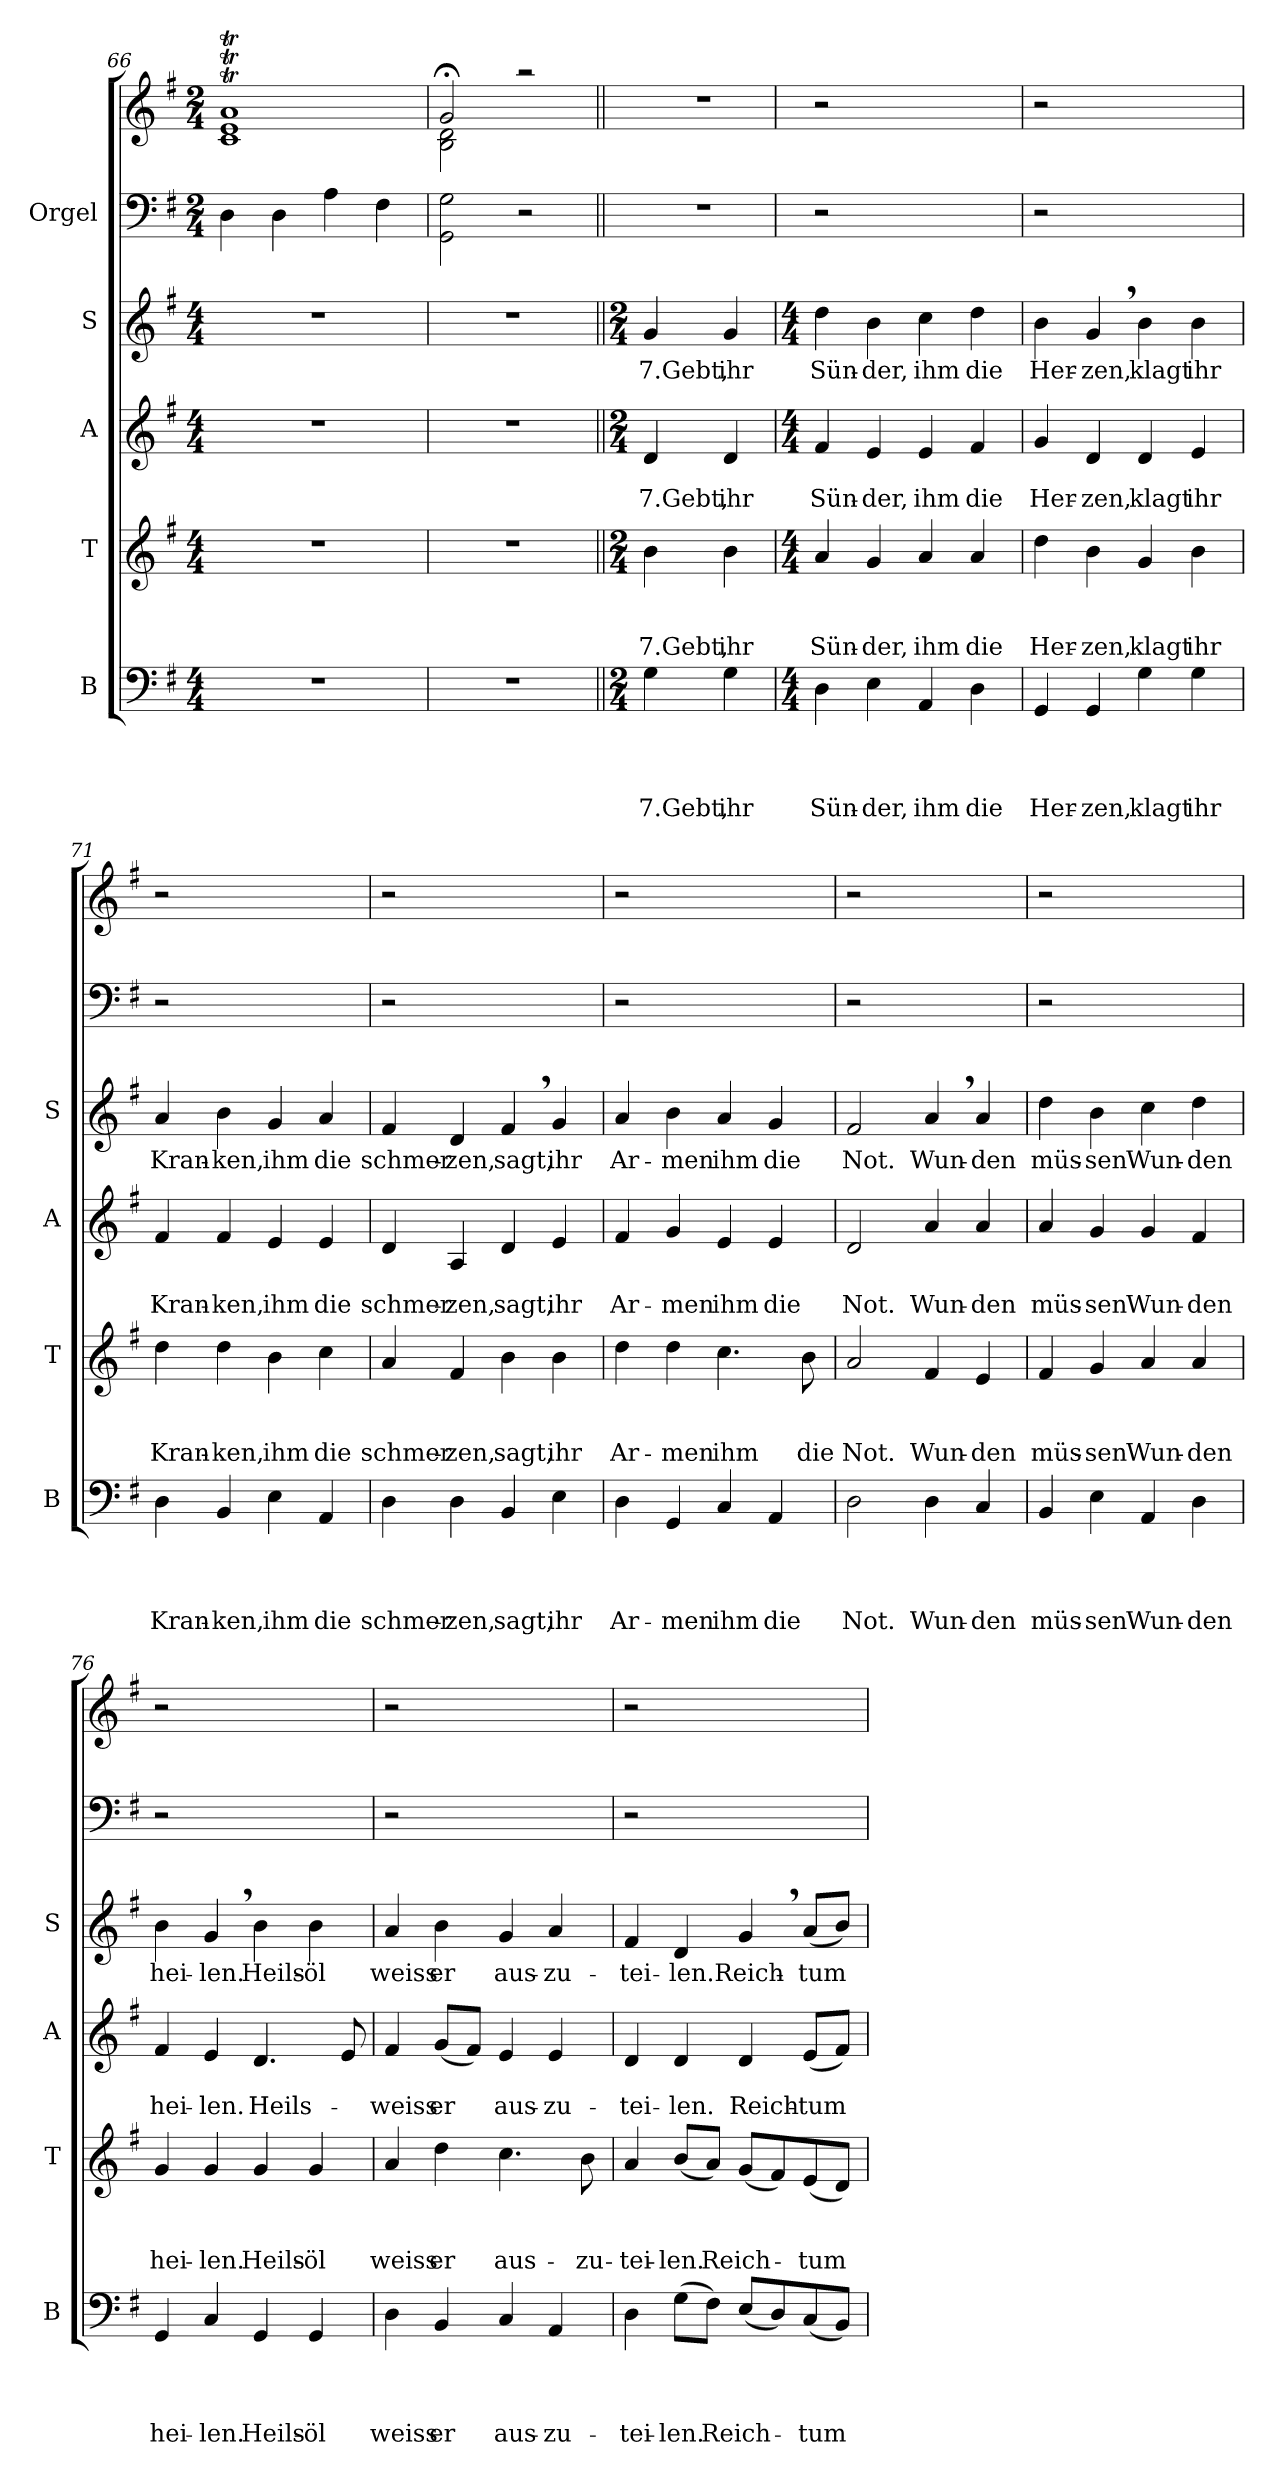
**kern	**text	**text	**text	**text	**kern	**text	**text	**text	**kern	**text	**text	**kern	**text	**kern	**kern
*part5	*part5	*part5	*part5	*part5	*part4	*part4	*part4	*part4	*part3	*part3	*part3	*part2	*part2	*part1	*part1
*staff6	*staff6	*staff6	*staff6	*staff6	*staff5	*staff5	*staff5	*staff5	*staff4	*staff4	*staff4	*staff3	*staff3	*staff2	*staff1
*I"B	*	*	*	*	*I"T	*	*	*	*I"A	*	*	*I"S	*	*I"Orgel	*
*I'B	*	*	*	*	*I'T	*	*	*	*I'A	*	*	*I'S	*	*	*
*clefF4	*	*	*	*	*clefG2	*	*	*	*clefG2	*	*	*clefG2	*	*clefF4	*clefG2
*k[f#]	*	*	*	*	*k[f#]	*	*	*	*k[f#]	*	*	*k[f#]	*	*k[f#]	*k[f#]
*G:	*	*	*	*	*G:	*	*	*	*G:	*	*	*G:	*	*G:	*G:
*M4/4	*	*	*	*	*M4/4	*	*	*	*M4/4	*	*	*M4/4	*	*M2/4	*M2/4
=66	=66	=66	=66	=66	=66	=66	=66	=66	=66	=66	=66	=66	=66	=66	=66
1r	.	.	.	.	1r	.	.	.	1r	.	.	1r	.	4D\	1cT 1eT 1aT
.	.	.	.	.	.	.	.	.	.	.	.	.	.	4D\	.
.	.	.	.	.	.	.	.	.	.	.	.	.	.	4A\	.
.	.	.	.	.	.	.	.	.	.	.	.	.	.	4F#\	.
=67	=67	=67	=67	=67	=67	=67	=67	=67	=67	=67	=67	=67	=67	=67	=67
*	*	*	*	*	*	*	*	*	*	*	*	*	*	*	*^
1r	.	.	.	.	1r	.	.	.	1r	.	.	1r	.	2GG\ 2G\	2g;</	2B\ 2d\
.	.	.	.	.	.	.	.	.	.	.	.	.	.	2r	2raa	2ryy
*	*	*	*	*	*	*	*	*	*	*	*	*	*	*	*v	*v
!!LO:PB:g=z
=68||	=68||	=68||	=68||	=68||	=68||	=68||	=68||	=68||	=68||	=68||	=68||	=68||	=68||	=68||	=68||
*M2/4	*	*	*	*	*M2/4	*	*	*	*M2/4	*	*	*M2/4	*	*	*
*	*	*	*	*	*	*	*	*	*	*	*	*	*	*	*^
!	!	!	!	!LO:LY:b	!	!	!	!LO:LY:b	!	!	!LO:LY:b	!	!LO:LY:b	!	!	!
*	*	*	*	*	*	*	*	*	*	*	*	*	*	*	*v	*v
4G\	.	.	.	7.Gebt,	4b\	.	.	7.Gebt,	4d/	.	7.Gebt,	4g/	7.Gebt,	2r	2r
!	!	!	!	!LO:LY:b	!	!	!	!LO:LY:b	!	!	!LO:LY:b	!	!LO:LY:b	!	!
4G\	.	.	.	ihr	4b\	.	.	ihr	4d/	.	ihr	4g/	ihr	.	.
=69	=69	=69	=69	=69	=69	=69	=69	=69	=69	=69	=69	=69	=69	=69	=69
*M4/4	*	*	*	*	*M4/4	*	*	*	*M4/4	*	*	*M4/4	*	*	*
!	!	!	!	!LO:LY:b	!	!	!	!LO:LY:b	!	!	!LO:LY:b	!	!LO:LY:b	!	!
4D\	.	.	.	Sün-	4a/	.	.	Sün-	4f#/	.	Sün-	4dd\	Sün-	2r	2r
!	!	!	!	!LO:LY:b	!	!	!	!LO:LY:b	!	!	!LO:LY:b	!	!LO:LY:b	!	!
4E\	.	.	.	-der,	4g/	.	.	-der,	4e/	.	-der,	4b\	-der,	.	.
!	!	!	!	!LO:LY:b	!	!	!	!LO:LY:b	!	!	!LO:LY:b	!	!LO:LY:b	!	!
4AA/	.	.	.	ihm	4a/	.	.	ihm	4e/	.	ihm	4cc\	ihm	2ryy	2ryy
!	!	!	!	!LO:LY:b	!	!	!	!LO:LY:b	!	!	!LO:LY:b	!	!LO:LY:b	!	!
4D\	.	.	.	die	4a/	.	.	die	4f#/	.	die	4dd\	die	.	.
=70	=70	=70	=70	=70	=70	=70	=70	=70	=70	=70	=70	=70	=70	=70	=70
!	!	!	!	!LO:LY:b	!	!	!	!LO:LY:b	!	!	!LO:LY:b	!	!LO:LY:b	!	!
4GG/	.	.	.	Her-	4dd\	.	.	Her-	4g/	.	Her-	4b\	Her-	2r	2r
!	!	!	!	!LO:LY:b	!	!	!	!LO:LY:b	!	!	!LO:LY:b	!	!LO:LY:b	!	!
4GG/	.	.	.	-zen,	4b\	.	.	-zen,	4d/	.	-zen,	4g,>/	-zen,	.	.
!	!	!	!	!LO:LY:b	!	!	!	!LO:LY:b	!	!	!LO:LY:b	!	!LO:LY:b	!	!
4G\	.	.	.	klagt	4g/	.	.	klagt	4d/	.	klagt	4b\	klagt	2ryy	2ryy
!	!	!	!	!LO:LY:b	!	!	!	!LO:LY:b	!	!	!LO:LY:b	!	!LO:LY:b	!	!
4G\	.	.	.	ihr	4b\	.	.	ihr	4e/	.	ihr	4b\	ihr	.	.
=71	=71	=71	=71	=71	=71	=71	=71	=71	=71	=71	=71	=71	=71	=71	=71
!	!	!	!	!LO:LY:b	!	!	!	!LO:LY:b	!	!	!LO:LY:b	!	!LO:LY:b	!	!
4D\	.	.	.	Kran-	4dd\	.	.	Kran-	4f#/	.	Kran-	4a/	Kran-	2r	2r
!	!	!	!	!LO:LY:b:rj	!	!	!	!LO:LY:b:rj	!	!	!LO:LY:b:rj	!	!LO:LY:b:rj	!	!
4BB/	.	.	.	-ken,	4dd\	.	.	-ken,	4f#/	.	-ken,	4b\	-ken,	.	.
!	!	!	!	!LO:LY:b	!	!	!	!LO:LY:b	!	!	!LO:LY:b	!	!LO:LY:b	!	!
4E\	.	.	.	ihm	4b\	.	.	ihm	4e/	.	ihm	4g/	ihm	2ryy	2ryy
!	!	!	!	!LO:LY:b	!	!	!	!LO:LY:b	!	!	!LO:LY:b	!	!LO:LY:b	!	!
4AA/	.	.	.	die	4cc\	.	.	die	4e/	.	die	4a/	die	.	.
!!LO:LB:g=z
=72	=72	=72	=72	=72	=72	=72	=72	=72	=72	=72	=72	=72	=72	=72	=72
!	!	!	!	!LO:LY:b	!	!	!	!LO:LY:b	!	!	!LO:LY:b	!	!LO:LY:b	!	!
4D\	.	.	.	schmer-	4a/	.	.	schmer-	4d/	.	schmer-	4f#/	schmer-	2r	2r
!	!	!	!	!LO:LY:b:rj	!	!	!	!LO:LY:b:rj	!	!	!LO:LY:b:rj	!	!LO:LY:b:rj	!	!
4D\	.	.	.	-zen,	4f#/	.	.	-zen,	4A/	.	-zen,	4d/	-zen,	.	.
!	!	!	!	!LO:LY:b	!	!	!	!LO:LY:b	!	!	!LO:LY:b	!	!LO:LY:b	!	!
4BB/	.	.	.	sagt,	4b\	.	.	sagt,	4d/	.	sagt,	4f#,>/	sagt,	2ryy	2ryy
!	!	!	!	!LO:LY:b	!	!	!	!LO:LY:b	!	!	!LO:LY:b	!	!LO:LY:b	!	!
4E\	.	.	.	ihr	4b\	.	.	ihr	4e/	.	ihr	4g/	ihr	.	.
=73	=73	=73	=73	=73	=73	=73	=73	=73	=73	=73	=73	=73	=73	=73	=73
!	!	!	!	!LO:LY:b	!	!	!	!LO:LY:b	!	!	!LO:LY:b	!	!LO:LY:b	!	!
4D\	.	.	.	Ar-	4dd\	.	.	Ar-	4f#/	.	Ar-	4a/	Ar-	2r	2r
!	!	!	!	!LO:LY:b	!	!	!	!LO:LY:b	!	!	!LO:LY:b	!	!LO:LY:b	!	!
4GG/	.	.	.	-men	4dd\	.	.	-men	4g/	.	-men	4b\	-men	.	.
!	!	!	!	!LO:LY:b	!	!	!	!LO:LY:b	!	!	!LO:LY:b	!	!LO:LY:b	!	!
4C/	.	.	.	ihm	4.cc\	.	.	ihm	4e/	.	ihm	4a/	ihm	2ryy	2ryy
!	!	!	!	!LO:LY:b	!	!	!	!	!	!	!LO:LY:b	!	!LO:LY:b	!	!
4AA/	.	.	.	die	.	.	.	.	4e/	.	die	4g/	die	.	.
!	!	!	!	!	!	!	!	!LO:LY:b	!	!	!	!	!	!	!
.	.	.	.	.	8b\	.	.	die	.	.	.	.	.	.	.
=74	=74	=74	=74	=74	=74	=74	=74	=74	=74	=74	=74	=74	=74	=74	=74
!	!	!	!	!LO:LY:b	!	!	!	!LO:LY:b	!	!	!LO:LY:b	!	!LO:LY:b	!	!
2D\	.	.	.	Not.	2a/	.	.	Not.	2d/	.	Not.	2f#/	Not.	2r	2r
!	!	!	!	!LO:LY:b	!	!	!	!LO:LY:b	!	!	!LO:LY:b	!	!LO:LY:b	!	!
4D\	.	.	.	Wun-	4f#/	.	.	Wun-	4a/	.	Wun-	4a,>/	Wun-	2ryy	2ryy
!	!	!	!	!LO:LY:b:rj	!	!	!	!LO:LY:b:rj	!	!	!LO:LY:b:rj	!	!LO:LY:b:rj	!	!
4C/	.	.	.	-den	4e/	.	.	-den	4a/	.	-den	4a/	-den	.	.
=75	=75	=75	=75	=75	=75	=75	=75	=75	=75	=75	=75	=75	=75	=75	=75
!	!	!	!	!LO:LY:b	!	!	!	!LO:LY:b	!	!	!LO:LY:b	!	!LO:LY:b	!	!
4BB/	.	.	.	müs-	4f#/	.	.	müs-	4a/	.	müs-	4dd\	müs-	2r	2r
!	!	!	!	!LO:LY:b	!	!	!	!LO:LY:b	!	!	!LO:LY:b	!	!LO:LY:b	!	!
4E\	.	.	.	-sen	4g/	.	.	-sen	4g/	.	-sen	4b\	-sen	.	.
!	!	!	!	!LO:LY:b	!	!	!	!LO:LY:b	!	!	!LO:LY:b	!	!LO:LY:b	!	!
4AA/	.	.	.	Wun-	4a/	.	.	Wun-	4g/	.	Wun-	4cc\	Wun-	2ryy	2ryy
!	!	!	!	!LO:LY:b:rj	!	!	!	!LO:LY:b:rj	!	!	!LO:LY:b:rj	!	!LO:LY:b:rj	!	!
4D\	.	.	.	-den	4a/	.	.	-den	4f#/	.	-den	4dd\	-den	.	.
!!LO:LB:g=z
=76	=76	=76	=76	=76	=76	=76	=76	=76	=76	=76	=76	=76	=76	=76	=76
!	!	!	!	!LO:LY:b	!	!	!	!LO:LY:b	!	!	!LO:LY:b	!	!LO:LY:b	!	!
4GG/	.	.	.	hei-	4g/	.	.	hei-	4f#/	.	hei-	4b\	hei-	2r	2r
!	!	!	!	!LO:LY:b:rj	!	!	!	!LO:LY:b:rj	!	!	!LO:LY:b:rj	!	!LO:LY:b:rj	!	!
4C/	.	.	.	-len.	4g/	.	.	-len.	4e/	.	-len.	4g,>/	-len.	.	.
!	!	!	!	!LO:LY:b	!	!	!	!LO:LY:b	!	!	!LO:LY:b	!	!LO:LY:b	!	!
4GG/	.	.	.	Heils-	4g/	.	.	Heils-	4.d/	.	Heils-	4b\	Heils-	2ryy	2ryy
!	!	!	!	!LO:LY:b:rj	!	!	!	!LO:LY:b:rj	!	!	!	!	!LO:LY:b:rj	!	!
4GG/	.	.	.	-öl	4g/	.	.	-öl	.	.	.	4b\	-öl	.	.
.	.	.	.	.	.	.	.	.	8e/	.	.	.	.	.	.
=77	=77	=77	=77	=77	=77	=77	=77	=77	=77	=77	=77	=77	=77	=77	=77
!	!	!	!	!LO:LY:b	!	!	!	!LO:LY:b	!	!	!LO:LY:b	!	!LO:LY:b	!	!
4D\	.	.	.	weiss	4a/	.	.	weiss	4f#/	.	-weiss	4a/	weiss	2r	2r
!	!	!	!	!LO:LY:b	!	!	!	!LO:LY:b	!	!	!LO:LY:b	!	!LO:LY:b	!	!
4BB/	.	.	.	er	4dd\	.	.	er	(<8g/L	.	er	4b\	er	.	.
.	.	.	.	.	.	.	.	.	8f#/J)	.	.	.	.	.	.
!	!	!	!	!LO:LY:b	!	!	!	!LO:LY:b	!	!	!LO:LY:b	!	!LO:LY:b	!	!
4C/	.	.	.	aus-	4.cc\	.	.	aus-	4e/	.	aus-	4g/	aus-	2ryy	2ryy
!	!	!	!	!LO:LY:b:rj	!	!	!	!	!	!	!LO:LY:b:rj	!	!LO:LY:b:rj	!	!
4AA/	.	.	.	-zu-	.	.	.	.	4e/	.	-zu-	4a/	-zu-	.	.
!	!	!	!	!	!	!	!	!LO:LY:b:rj	!	!	!	!	!	!	!
.	.	.	.	.	8b\	.	.	-zu-	.	.	.	.	.	.	.
=78	=78	=78	=78	=78	=78	=78	=78	=78	=78	=78	=78	=78	=78	=78	=78
!	!	!	!	!LO:LY:b	!	!	!	!LO:LY:b	!	!	!LO:LY:b	!	!LO:LY:b	!	!
4D\	.	.	.	-tei-	4a/	.	.	-tei-	4d/	.	-tei-	4f#/	-tei-	2r	2r
!	!	!	!	!LO:LY:b	!	!	!	!LO:LY:b	!	!	!LO:LY:b	!	!LO:LY:b	!	!
(>8G\L	.	.	.	-len.	(<8b/L	.	.	-len.	4d/	.	-len.	4d/	-len.Reich-	.	.
!	!	!	!	!LO:LY:b	!	!	!	!LO:LY:b	!	!	!	!	!	!	!
8F#\J)	.	.	.	Reich-	8a/J)	.	.	Reich-	.	.	.	.	.	.	.
!	!	!	!	!	!	!	!	!	!	!	!LO:LY:b	!	!	!	!
(<8E/L	.	.	.	.	(<8g/L	.	.	.	4d/	.	Reich-	4g,>/	.	2ryy	2ryy
8D/)	.	.	.	.	8f#/)	.	.	.	.	.	.	.	.	.	.
!	!	!	!	!LO:LY:b	!	!	!	!LO:LY:b	!	!	!LO:LY:b	!	!LO:LY:b	!	!
(<8C/	.	.	.	-tum	(<8e/	.	.	-tum	(<8e/L	.	-tum	(<8a/L	-tum	.	.
8BB/J)	.	.	.	.	8d/J)	.	.	.	8f#/J)	.	.	8b/J)	.	.	.
=	=	=	=	=	=	=	=	=	=	=	=	=	=	=	=
*-	*-	*-	*-	*-	*-	*-	*-	*-	*-	*-	*-	*-	*-	*-	*-
